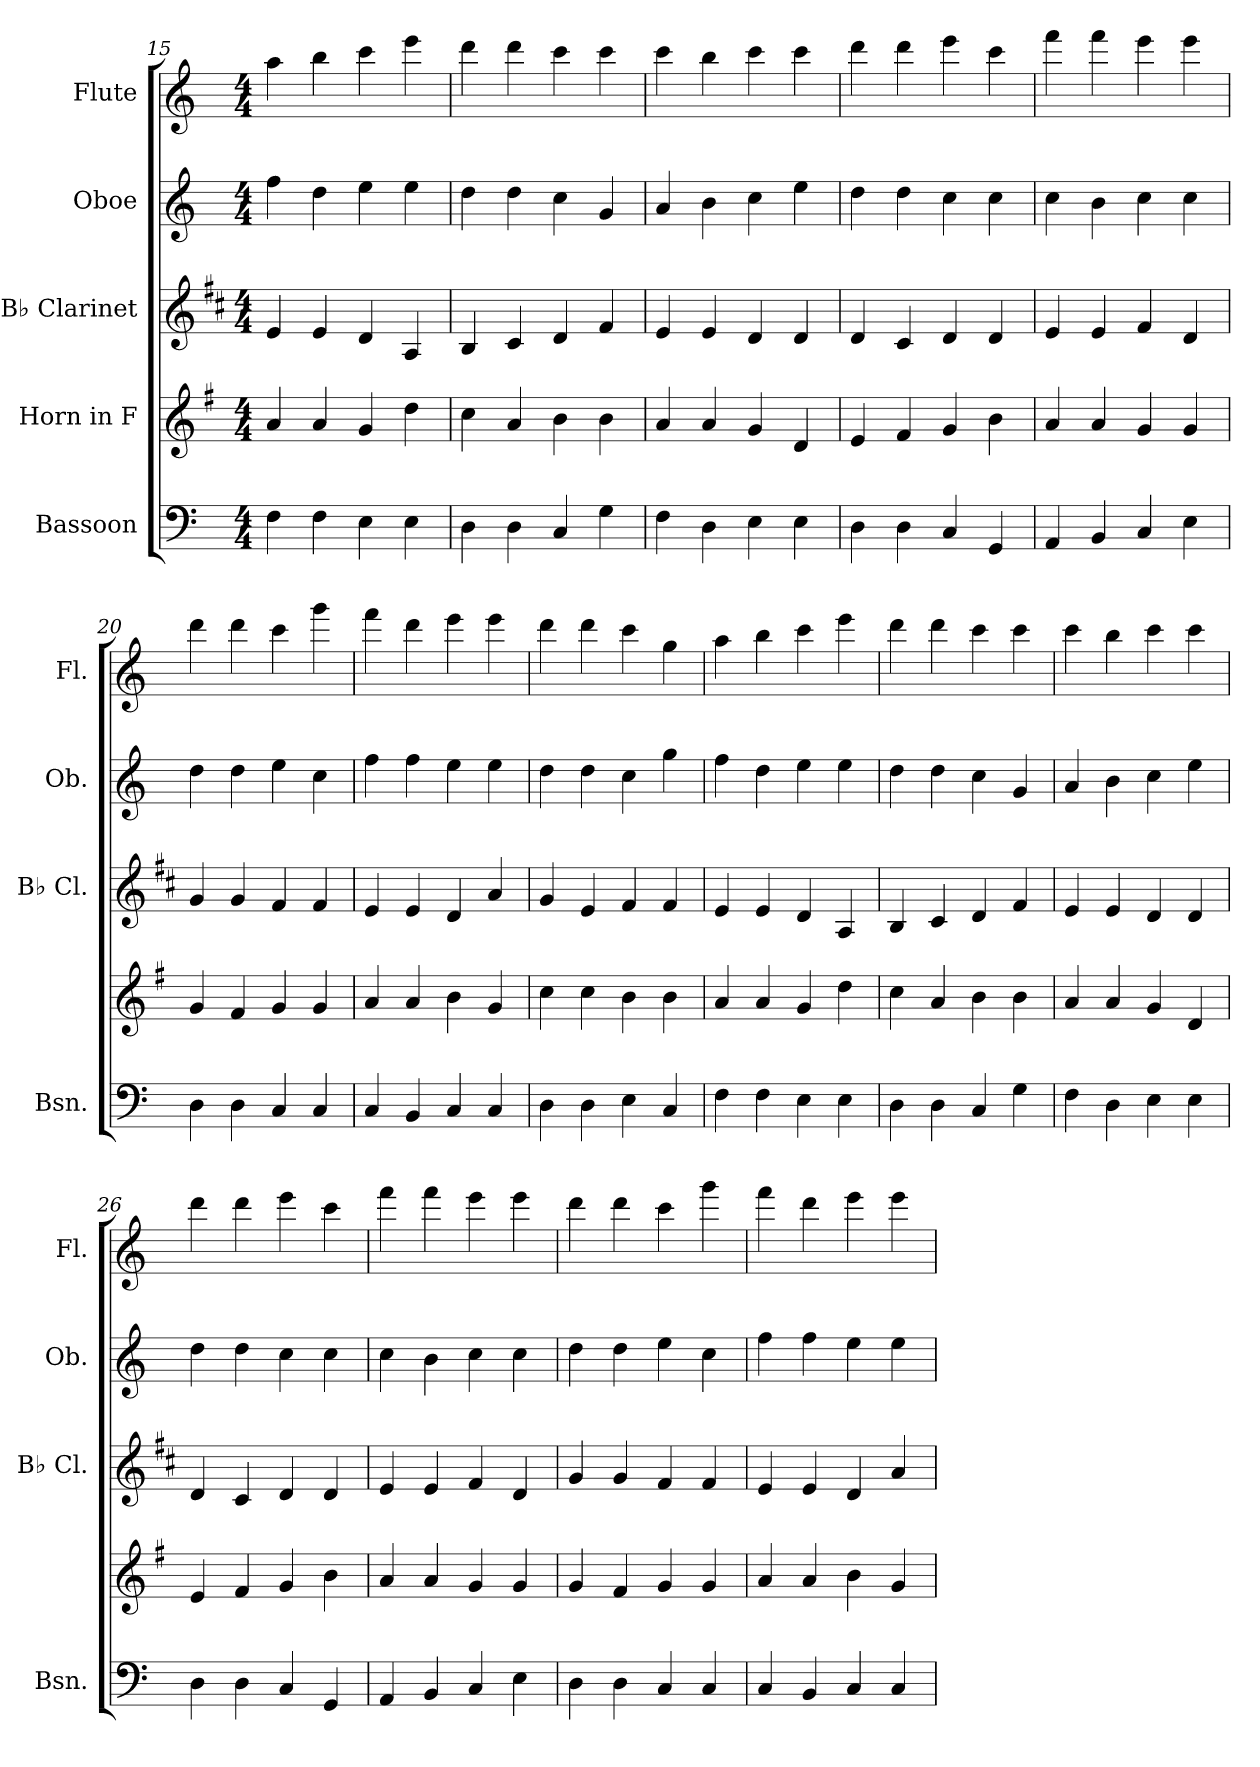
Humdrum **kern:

**kern	**kern	**kern	**kern	**kern
*part5	*part4	*part3	*part2	*part1
*staff5	*staff4	*staff3	*staff2	*staff1
*I"Bassoon	*I"Horn in F	*I"B♭ Clarinet	*I"Oboe	*I"Flute
*I'Bsn.	*	*I'B♭ Cl.	*I'Ob.	*I'Fl.
*clefF4	*clefG2	*clefG2	*clefG2	*clefG2
*	*ITrd4c7	*ITrd1c2	*	*
*k[]	*k[]	*k[]	*k[]	*k[]
*M4/4	*M4/4	*M4/4	*M4/4	*M4/4
=15	=15	=15	=15	=15
4F\	4d/	4d/	4ff\	4aa\
4F\	4d/	4d/	4dd\	4bb\
4E\	4c/	4c/	4ee\	4ccc\
4E\	4g\	4G/	4ee\	4eee\
=16	=16	=16	=16	=16
4D\	4f\	4A/	4dd\	4ddd\
4D\	4d/	4B/	4dd\	4ddd\
4C/	4e\	4c/	4cc\	4ccc\
4G\	4e\	4e/	4g/	4ccc\
=17	=17	=17	=17	=17
4F\	4d/	4d/	4a/	4ccc\
4D\	4d/	4d/	4b\	4bb\
4E\	4c/	4c/	4cc\	4ccc\
4E\	4G/	4c/	4ee\	4ccc\
=18	=18	=18	=18	=18
4D\	4A/	4c/	4dd\	4ddd\
4D\	4B/	4B/	4dd\	4ddd\
4C/	4c/	4c/	4cc\	4eee\
4GG/	4e\	4c/	4cc\	4ccc\
=19	=19	=19	=19	=19
4AA/	4d/	4d/	4cc\	4fff\
4BB/	4d/	4d/	4b\	4fff\
4C/	4c/	4e/	4cc\	4eee\
4E\	4c/	4c/	4cc\	4eee\
=20	=20	=20	=20	=20
4D\	4c/	4f/	4dd\	4ddd\
4D\	4B/	4f/	4dd\	4ddd\
4C/	4c/	4e/	4ee\	4ccc\
4C/	4c/	4e/	4cc\	4ggg\
!!LO:LB:g=z
=21	=21	=21	=21	=21
4C/	4d/	4d/	4ff\	4fff\
4BB/	4d/	4d/	4ff\	4ddd\
4C/	4e\	4c/	4ee\	4eee\
4C/	4c/	4g/	4ee\	4eee\
=22	=22	=22	=22	=22
4D\	4f\	4f/	4dd\	4ddd\
4D\	4f\	4d/	4dd\	4ddd\
4E\	4e\	4e/	4cc\	4ccc\
4C/	4e\	4e/	4gg\	4gg\
=23	=23	=23	=23	=23
4F\	4d/	4d/	4ff\	4aa\
4F\	4d/	4d/	4dd\	4bb\
4E\	4c/	4c/	4ee\	4ccc\
4E\	4g\	4G/	4ee\	4eee\
=24	=24	=24	=24	=24
4D\	4f\	4A/	4dd\	4ddd\
4D\	4d/	4B/	4dd\	4ddd\
4C/	4e\	4c/	4cc\	4ccc\
4G\	4e\	4e/	4g/	4ccc\
=25	=25	=25	=25	=25
4F\	4d/	4d/	4a/	4ccc\
4D\	4d/	4d/	4b\	4bb\
4E\	4c/	4c/	4cc\	4ccc\
4E\	4G/	4c/	4ee\	4ccc\
=26	=26	=26	=26	=26
4D\	4A/	4c/	4dd\	4ddd\
4D\	4B/	4B/	4dd\	4ddd\
4C/	4c/	4c/	4cc\	4eee\
4GG/	4e\	4c/	4cc\	4ccc\
=27	=27	=27	=27	=27
4AA/	4d/	4d/	4cc\	4fff\
4BB/	4d/	4d/	4b\	4fff\
4C/	4c/	4e/	4cc\	4eee\
4E\	4c/	4c/	4cc\	4eee\
!!LO:PB:g=z
=28	=28	=28	=28	=28
4D\	4c/	4f/	4dd\	4ddd\
4D\	4B/	4f/	4dd\	4ddd\
4C/	4c/	4e/	4ee\	4ccc\
4C/	4c/	4e/	4cc\	4ggg\
=29	=29	=29	=29	=29
4C/	4d/	4d/	4ff\	4fff\
4BB/	4d/	4d/	4ff\	4ddd\
4C/	4e\	4c/	4ee\	4eee\
4C/	4c/	4g/	4ee\	4eee\
=	=	=	=	=
*-	*-	*-	*-	*-
